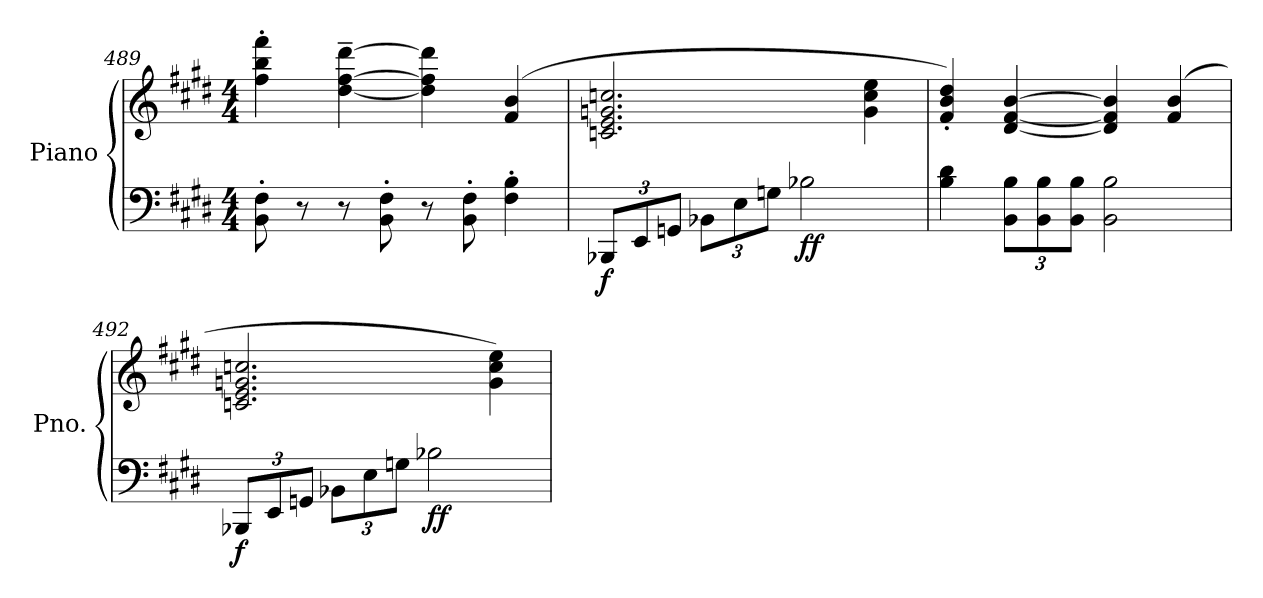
**kern	**kern	**dynam
*part1	*part1	*part1
*staff2	*staff1	*staff1/2
*I"Piano	*	*
*I'Pno.	*	*
*clefF4	*clefG2	*
*k[f#c#g#d#]	*k[f#c#g#d#]	*
*M4/4	*M4/4	*
=489	=489	=489
8BB\' 8F#\'	4ff#\' 4bb\' 4fff#\'	.
8r	.	.
8r	[4dd#\~ [4ff#\~ [4ddd#\~	.
8BB\' 8F#\'	.	.
8r	4dd#\] 4ff#\] 4ddd#\]	.
8BB\' 8F#\'	.	.
4F#\' 4B\'	(4f#/ 4b/	.
=490	=490	=490
*Xbrackettup	*	*
!	!	!LO:DY:b=2
12BBB-X/L	2.cn/ 2.e/ 2.gn/ 2.ccn/	f
12EE/	.	.
12GGn/J	.	.
12BB-X\L	.	.
12E\	.	.
12Gn\J	.	.
!	!	!LO:DY:b=2
2B-X\	.	ff
.	4g\ 4cc\ 4ee\	.
=491	=491	=491
4B\ 4d#\	4f#/' 4b/' 4dd#/')	.
12BB\ 12B\L	[4d#/ [4f#/ [4b/	.
12BB\ 12B\	.	.
12BB\ 12B\J	.	.
2BB\ 2B\	4d#/] 4f#/] 4b/]	.
.	(4f#/ 4b/	.
!!LO:LB:g=z
=492	=492	=492
!	!	!LO:DY:b=2
12BBB-X/L	2.cn/ 2.e/ 2.gn/ 2.ccn/	f
12EE/	.	.
12GGn/J	.	.
12BB-X\L	.	.
12E\	.	.
12Gn\J	.	.
!	!	!LO:DY:b=2
2B-X\	.	ff
.	4g\ 4cc\ 4ee\)	.
=	=	=
*-	*-	*-
